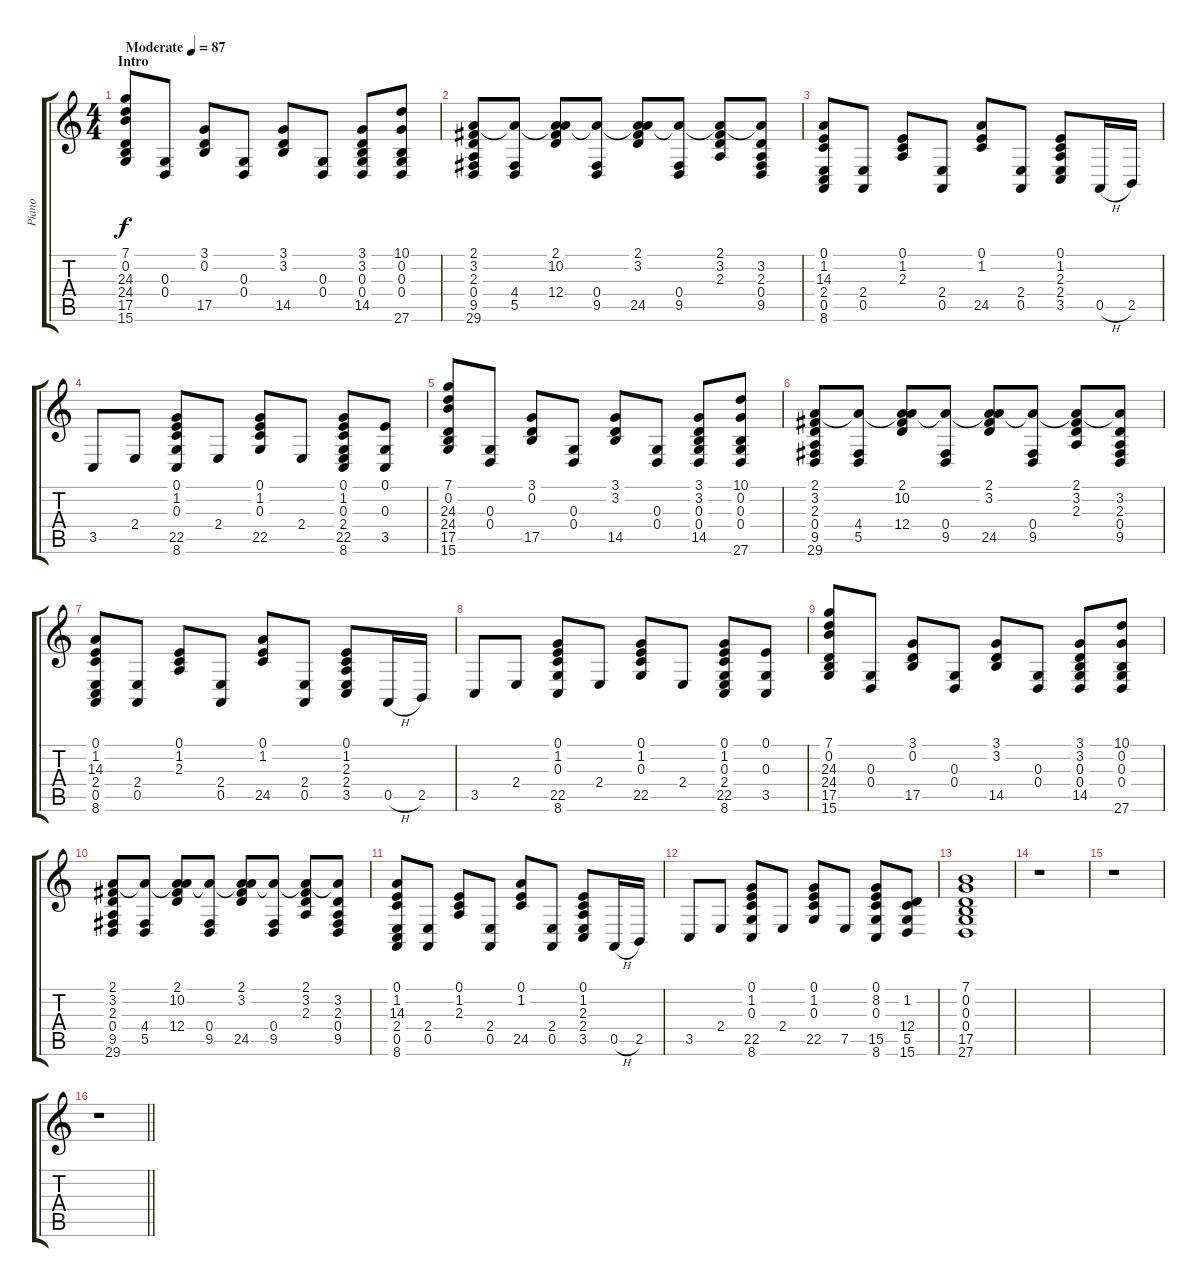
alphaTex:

\track ("Piano" "Piano") {instrument acousticgrandpiano}
\staff {score tabs}
\tuning (E4 B3 G3 D3 A2 E2) {hide}
\ts (4 4)
\section ("" "Intro")
\tempo (87 "Moderate")
\clef g2
\ks c
(7.1 0.2 24.3 24.4 17.5 15.6).8{dy f instrument acousticgrandpiano} (0.3 0.4).8 (3.1 0.2 17.5).8 (0.3 0.4).8 (3.1 3.2 14.5).8 (0.3 0.4).8 (3.1 3.2 0.3 0.4 14.5).8 (10.1 0.2 0.3 0.4 27.6).8 |
(2.1 3.2 2.3 0.4 9.5 29.6).8 (4.4 5.5 29.6{t}).8 (2.1 10.2 12.4 29.6{t}).8 (0.4 9.5 29.6{t}).8 (2.1 3.2 24.5 29.6{t}).8 (0.4 9.5 29.6{t}).8 (2.1 3.2 2.3 29.6{t}).8 (3.2 2.3 0.4 9.5 29.6{t}).8 |
(0.1 1.2 14.3 2.4 0.5 8.6).8 (2.4 0.5).8 (0.1 1.2 2.3).8 (2.4 0.5).8 (0.1 1.2 24.5).8 (2.4 0.5).8 (0.1 1.2 2.3 2.4 3.5).8 0.5{h}.16 2.5.16 |
3.5.8 2.4.8 (0.1 1.2 0.3 22.5 8.6).8 2.4.8 (0.1 1.2 0.3 22.5).8 2.4.8 (0.1 1.2 0.3 2.4 22.5 8.6).8 (0.1 0.3 3.5).8 |
(7.1 0.2 24.3 24.4 17.5 15.6).8 (0.3 0.4).8 (3.1 0.2 17.5).8 (0.3 0.4).8 (3.1 3.2 14.5).8 (0.3 0.4).8 (3.1 3.2 0.3 0.4 14.5).8 (10.1 0.2 0.3 0.4 27.6).8 |
(2.1 3.2 2.3 0.4 9.5 29.6).8 (4.4 5.5 29.6{t}).8 (2.1 10.2 12.4 29.6{t}).8 (0.4 9.5 29.6{t}).8 (2.1 3.2 24.5 29.6{t}).8 (0.4 9.5 29.6{t}).8 (2.1 3.2 2.3 29.6{t}).8 (3.2 2.3 0.4 9.5 29.6{t}).8 |
(0.1 1.2 14.3 2.4 0.5 8.6).8 (2.4 0.5).8 (0.1 1.2 2.3).8 (2.4 0.5).8 (0.1 1.2 24.5).8 (2.4 0.5).8 (0.1 1.2 2.3 2.4 3.5).8 0.5{h}.16 2.5.16 |
3.5.8 2.4.8 (0.1 1.2 0.3 22.5 8.6).8 2.4.8 (0.1 1.2 0.3 22.5).8 2.4.8 (0.1 1.2 0.3 2.4 22.5 8.6).8 (0.1 0.3 3.5).8 |
(7.1 0.2 24.3 24.4 17.5 15.6).8 (0.3 0.4).8 (3.1 0.2 17.5).8 (0.3 0.4).8 (3.1 3.2 14.5).8 (0.3 0.4).8 (3.1 3.2 0.3 0.4 14.5).8 (10.1 0.2 0.3 0.4 27.6).8 |
(2.1 3.2 2.3 0.4 9.5 29.6).8 (4.4 5.5 29.6{t}).8 (2.1 10.2 12.4 29.6{t}).8 (0.4 9.5 29.6{t}).8 (2.1 3.2 24.5 29.6{t}).8 (0.4 9.5 29.6{t}).8 (2.1 3.2 2.3 29.6{t}).8 (3.2 2.3 0.4 9.5 29.6{t}).8 |
(0.1 1.2 14.3 2.4 0.5 8.6).8 (2.4 0.5).8 (0.1 1.2 2.3).8 (2.4 0.5).8 (0.1 1.2 24.5).8 (2.4 0.5).8 (0.1 1.2 2.3 2.4 3.5).8 0.5{h}.16 2.5.16 |
3.5.8 2.4.8 (0.1 1.2 0.3 22.5 8.6).8 2.4.8 (0.1 1.2 0.3 22.5).8 7.5.8 (0.1 8.2 0.3 15.5 8.6).8 (1.2 12.4 5.5 15.6).8 |
(7.1 0.2 0.3 0.4 17.5 27.6).1 |
r.1 |
r.1 |
\barLineRight lightlight
r.1
